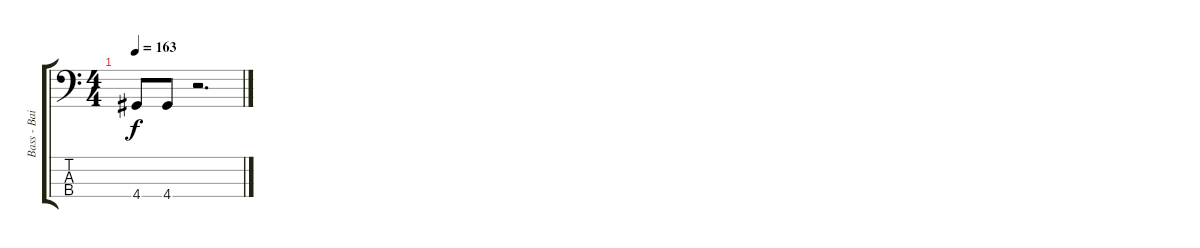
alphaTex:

\track ("Bass - Baixo" "Bass - Bai") {instrument electricbasspick}
\staff {score tabs}
\tuning (G2 D2 A1 E1) {hide}
\ts (4 4)
\tempo 163
\clef f4
\ks c
4.4.8{dy f} 4.4.8 r.2{d}
